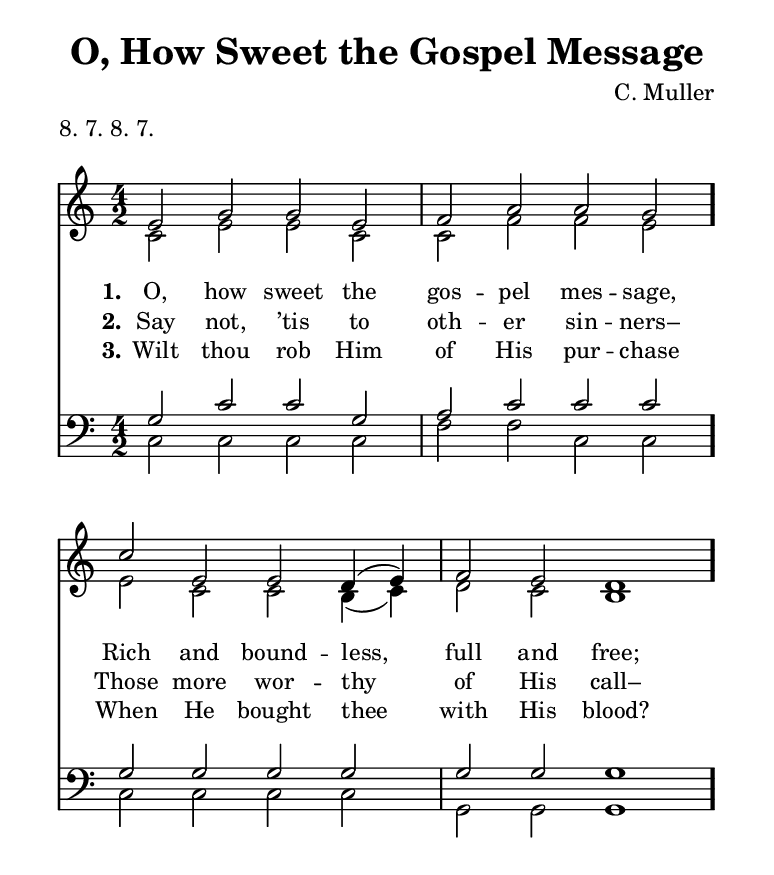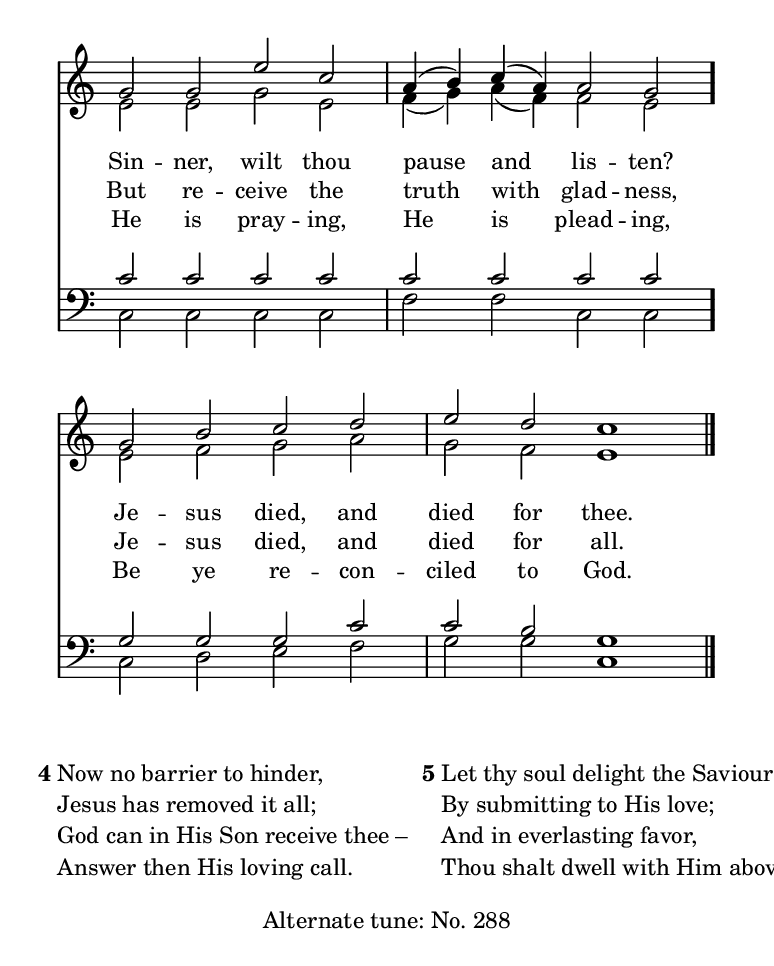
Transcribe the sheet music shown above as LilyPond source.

\include "common/global.ily"
\paper {
  \include "common/paper.ily"
  ragged-bottom = ##t
  ragged-last-bottom = ##t
  systems-per-page = 2
  %page-count = ##f
}

\header{
  hymnnumber = "97"
  title = "O, How Sweet the Gospel Message"
  tunename = "Halle"
  meter = "8. 7. 8. 7."
  %poet = ""
  composer = "C. Muller"
  %copyright = ""
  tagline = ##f
}

% for fermata in MIDI
ta = { \tempo 2=80 }
tb = { \tempo 2=40 }

patternAA = { c2 }
patternAB = { c2 c2 c2 c2 | c4( c4) c4( c4) c2 c2 }

patternBA = { c2 c2 c2 c4( c4) | c2 c2 c1 }
patternBB = { c2 c2 c2 c2 | c2 c2 c1 }

global = {
  \include "common/overrides.ily"
  \override Staff.TimeSignature.style = #'()
  \time 4/2
  \override Score.MetronomeMark.transparent = ##t % hide all fermata changes too
  \ta
  \key c \major
  %\partial 4
  \autoBeamOff
}

notesSoprano = {
\global
\relative c' {

  \changePitch \patternAA { e g g e | f a a g }
  \changePitch \patternBA { c e, e d e | f e d }
  \changePitch \patternAB { g g e' c | a b c a a g }
  \changePitch \patternBB { g b c d | e d c }

  \bar "|."

}
}

notesAlto = {
\global
\relative e' {

  \changePitch \patternAA { c e e c | c f f e }
  \changePitch \patternBA { e c c b c | d c b }
  \changePitch \patternAB { e e g e | f g a f f e }
  \changePitch \patternBB { e f g a | g f e }

}
}

notesTenor = {
\global
\relative a {

  \changePitch \patternAA { g c c g | a c c c }
  \changePitch \patternBB { g g g g | g g g }
  \changePitch \patternAA { c c c c | c c c c }
  \changePitch \patternBB { g g g c | c b g }

}
}

notesBass = {
\global
\relative f {

  \changePitch \patternAA { c c c c | f f c c }
  \changePitch \patternBB { c c c c | g g g }
  \changePitch \patternAA { c c c c | f f c c }
  \changePitch \patternBB { c d e f | g g c, }

}
}

wordsA = \lyricmode {
\set stanza = "1."

O, how sweet the gos -- pel mes -- sage, \bar "."
Rich and bound -- less, full and free; \bar "." \break
Sin -- ner, wilt thou pause and lis -- ten? \bar "."
Je -- sus died, and died for thee. \bar "." \break

}

wordsB = \lyricmode {
\set stanza = "2."

Say not, ’tis to oth -- er sin -- ners–
Those more wor -- thy of His call–
But re -- ceive the truth with glad -- ness,
Je -- sus died, and died for all.

}

wordsC = \lyricmode {
\set stanza = "3."

Wilt thou rob Him of His pur -- chase
When He bought thee with His blood?
He is pray -- ing, He is plead -- ing,
Be ye re -- con -- ciled to God.

}

wordsD = \markuplist {

\line { Now no barrier to hinder, }
\line { Jesus has removed it all; }
\line { God can in His Son receive thee – }
\line { Answer then His loving call. }

}

wordsE = \markuplist {

\line { Let thy soul delight the Saviour }
\line { By submitting to His love; }
\line { And in everlasting favor, }
\line { Thou shalt dwell with Him above. }

}

\score {
  \context ChoirStaff <<
    \context Staff = upper <<
      \set ChoirStaff.systemStartDelimiter = #'SystemStartBar
      \context Voice  = sopranos { \voiceOne << \notesSoprano >> }
      \context Voice  = altos { \voiceTwo << \notesAlto >> }
      \context Lyrics = one   \lyricsto sopranos \wordsA
      \context Lyrics = two   \lyricsto sopranos \wordsB
      \context Lyrics = three \lyricsto sopranos \wordsC
    >>
    \context Staff = men <<
      \clef bass
      \context Voice  = tenors { \voiceOne << \notesTenor >> }
      \context Voice  = basses { \voiceTwo << \notesBass >> }
    >>
  >>
  \layout {
    \include "common/layout.ily"
  }
  \midi{
    \include "common/midi.ily"
  }
}

\noPageBreak

\markup { \fill-line { %\column {
  \hspace #0.1
  \line{ \bold 4 \column { \wordsD } } %\combine \null \vspace #0.4
  \hspace #0.1
  \line{ \bold 5 \column { \wordsE } } %\combine \null \vspace #0.4
  \hspace #0.1
} } %}

\noPageBreak

\markup { \vspace #1.4 \fill-line { \line { Alternate tune: No. 288 } } }

\version "2.18.0"  % necessary for upgrading to future LilyPond versions.

% vi:set et ts=2 sw=2 ai nocindent syntax=lilypond:
